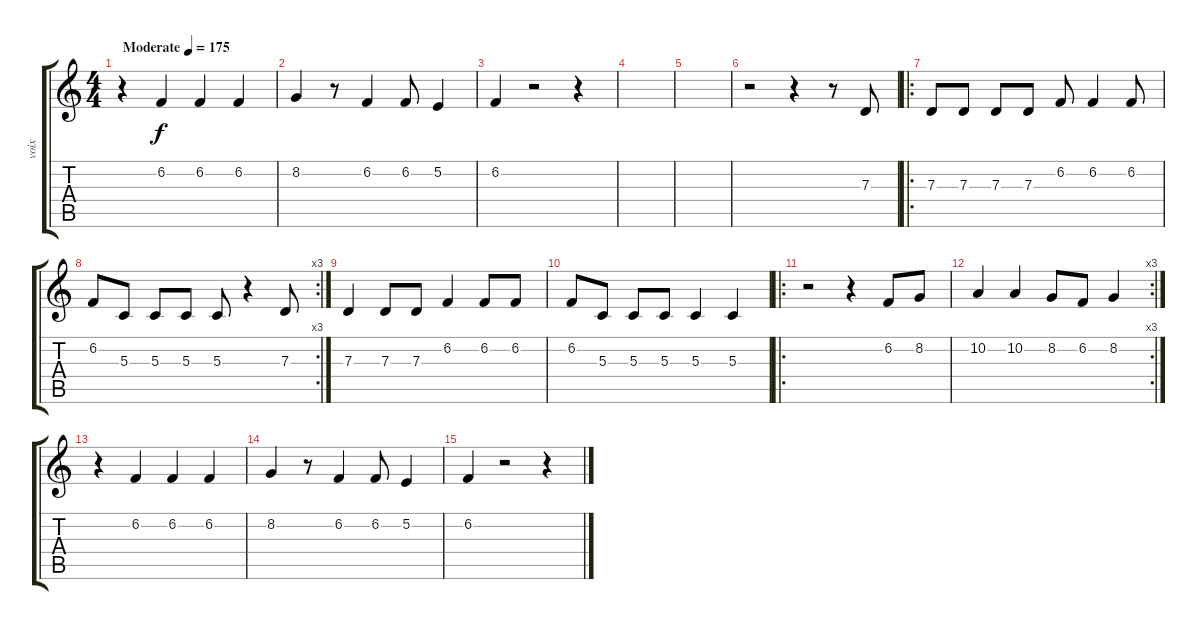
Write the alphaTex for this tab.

\track ("voix" "voix") {instrument lead8bassandlead}
\staff {score tabs}
\tuning (E4 B3 G3 D3 A2 E2) {hide}
\ts (4 4)
\tempo (175 "Moderate")
\clef g2
\ks c
r.4{dy f instrument lead8bassandlead} 6.2.4 6.2.4 6.2.4 |
8.2.4 r.8 6.2.4 6.2.8 5.2.4 |
6.2.4 r.2 r.4 |
|
|
r.2 r.4 r.8 7.3.8 |
\ro
7.3.8 7.3.8 7.3.8 7.3.8 6.2.8 6.2.4 6.2.8 |
\rc 3
6.2.8 5.3.8 5.3.8 5.3.8 5.3.8 r.4 7.3.8 |
7.3.4 7.3.8 7.3.8 6.2.4 6.2.8 6.2.8 |
6.2.8 5.3.8 5.3.8 5.3.8 5.3.4 5.3.4 |
\ro
r.2 r.4 6.2.8 8.2.8 |
\rc 3
10.2.4 10.2.4 8.2.8 6.2.8 8.2.4 |
r.4 6.2.4 6.2.4 6.2.4 |
8.2.4 r.8 6.2.4 6.2.8 5.2.4 |
6.2.4 r.2 r.4
